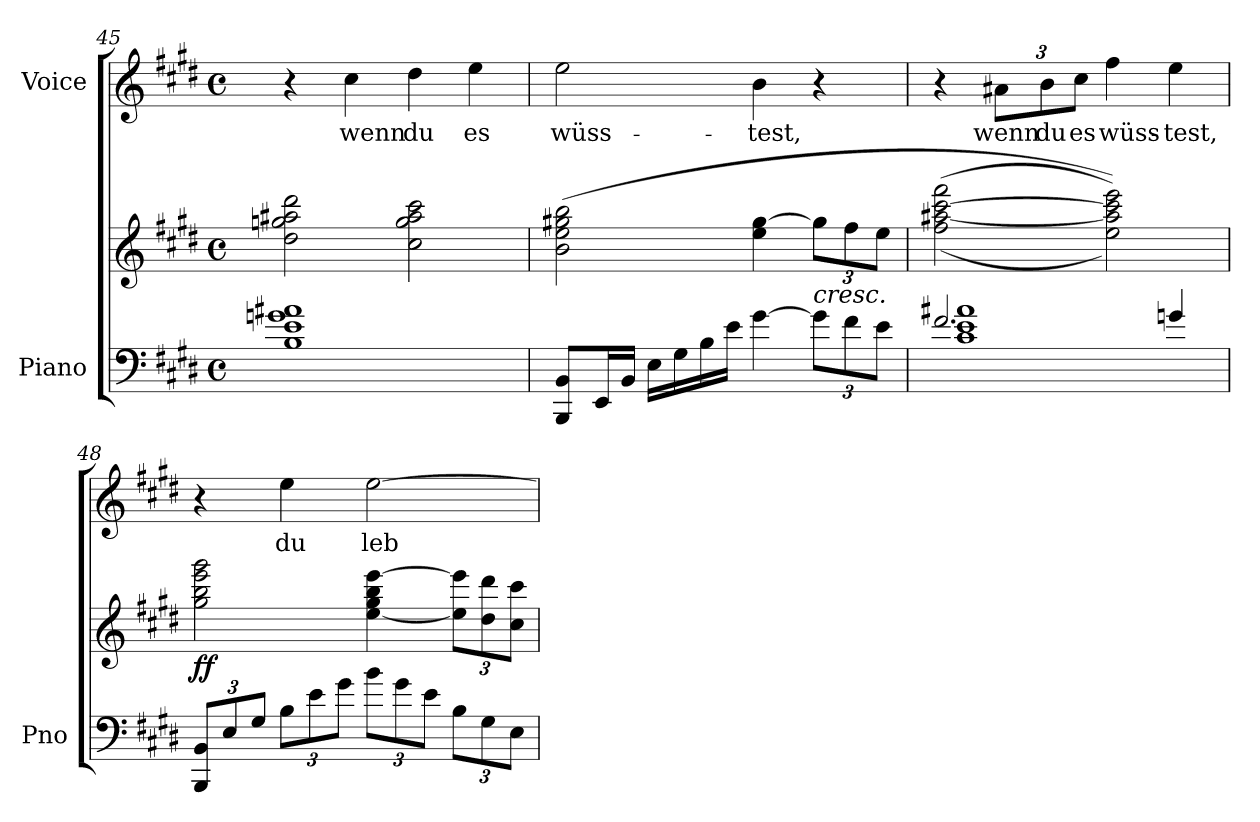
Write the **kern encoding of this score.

**kern	**kern	**dynam	**kern	**text
*part2	*part2	*part2	*part1	*part1
*staff3	*staff2	*staff2/3	*staff1	*staff1
*I"Piano	*	*	*I"Voice	*
*I'Pno	*	*	*	*
!!LO:LB:g=z
*clefF4	*clefG2	*	*clefG2	*
*k[f#c#g#d#]	*k[f#c#g#d#]	*	*k[f#c#g#d#]	*
*M4/4	*M4/4	*	*M4/4	*
*met(c)	*met(c)	*	*met(c)	*
=45	=45	=45	=45	=45
1B 1e 1gn 1a#X	2dd#\ 2ggn\ 2aa#X\ 2ddd#\	.	4r	.
!	!	!	!	!LO:LY:b
.	.	.	4cc#\	wenn
!	!	!	!	!LO:LY:b
.	2cc#\ 2gg\ 2aa#\ 2ccc#\	.	4dd#\	du
!	!	!	!	!LO:LY:b
.	.	.	4ee\	es
=46	=46	=46	=46	=46
!	!	!	!	!LO:LY:b
8BBB/ 8BB/L	(2b\ 2ee\ 2gg#X\ 2bb\	.	2ee\	wüss-
16EE/L	.	.	.	.
16BB/JJ	.	.	.	.
16E\LL	.	.	.	.
16G#\	.	.	.	.
16B\	.	.	.	.
16e\JJ	.	.	.	.
!	!	!	!	!LO:LY:b
[4g#\	4ee\ [4gg#\	.	4b\	-test,
*Xbrackettup	*	*	*	*
!	!LO:TX:b:i:t=cresc.	!	!	!
12g#\L]	12gg#\L]	.	4r	.
12f#\	12ff#\	.	.	.
12e\J	12ee\J	.	.	.
=47	=47	=47	=47	=47
*^	*	*	*	*
2.f#/	1c# 1e 1a#X	((>2ff#\ [<2aa#X\ [2ccc#\ 2fff#\	.	4r	.
!	!	!	!	!	!LO:LY:b
.	.	.	.	12a#X\L	wenn
!	!	!	!	!	!LO:LY:b
.	.	.	.	12b	du
!	!	!	!	!	!LO:LY:b
.	.	.	.	12cc#\J	es
!	!	!	!	!	!LO:LY:b
.	.	2ee\ 2aa#\] 2ccc#\] 2eee\)))	.	4ff#\	wüss-
!	!	!	!	!	!LO:LY:b
4gn/	.	.	.	4ee\	-test,
*v	*v	*	*	*	*
=48	=48	=48	=48	=48
!	!	!LO:DY:b	!	!
12BBB/ 12BB/L	2gg#\ 2bb\ 2eee\ 2ggg#\	ff	4r	.
12E/	.	.	.	.
12G#/J	.	.	.	.
!	!	!	!	!LO:LY:b
12B\L	.	.	4ee\	du
12e\	.	.	.	.
12g#\J	.	.	.	.
!	!	!	!	!LO:LY:b
12b\L	[4ee\ 4gg#\ 4bb\ [4eee\	.	[2ee\	leb-
12g#\	.	.	.	.
12e\J	.	.	.	.
*	*Xbrackettup	*	*	*
12B\L	12ee\] 12eee\]L	.	.	.
12G#\	12dd#\ 12ddd#\	.	.	.
12E\J	12cc#\ 12ccc#\J	.	.	.
=	=	=	=	=
*-	*-	*-	*-	*-
